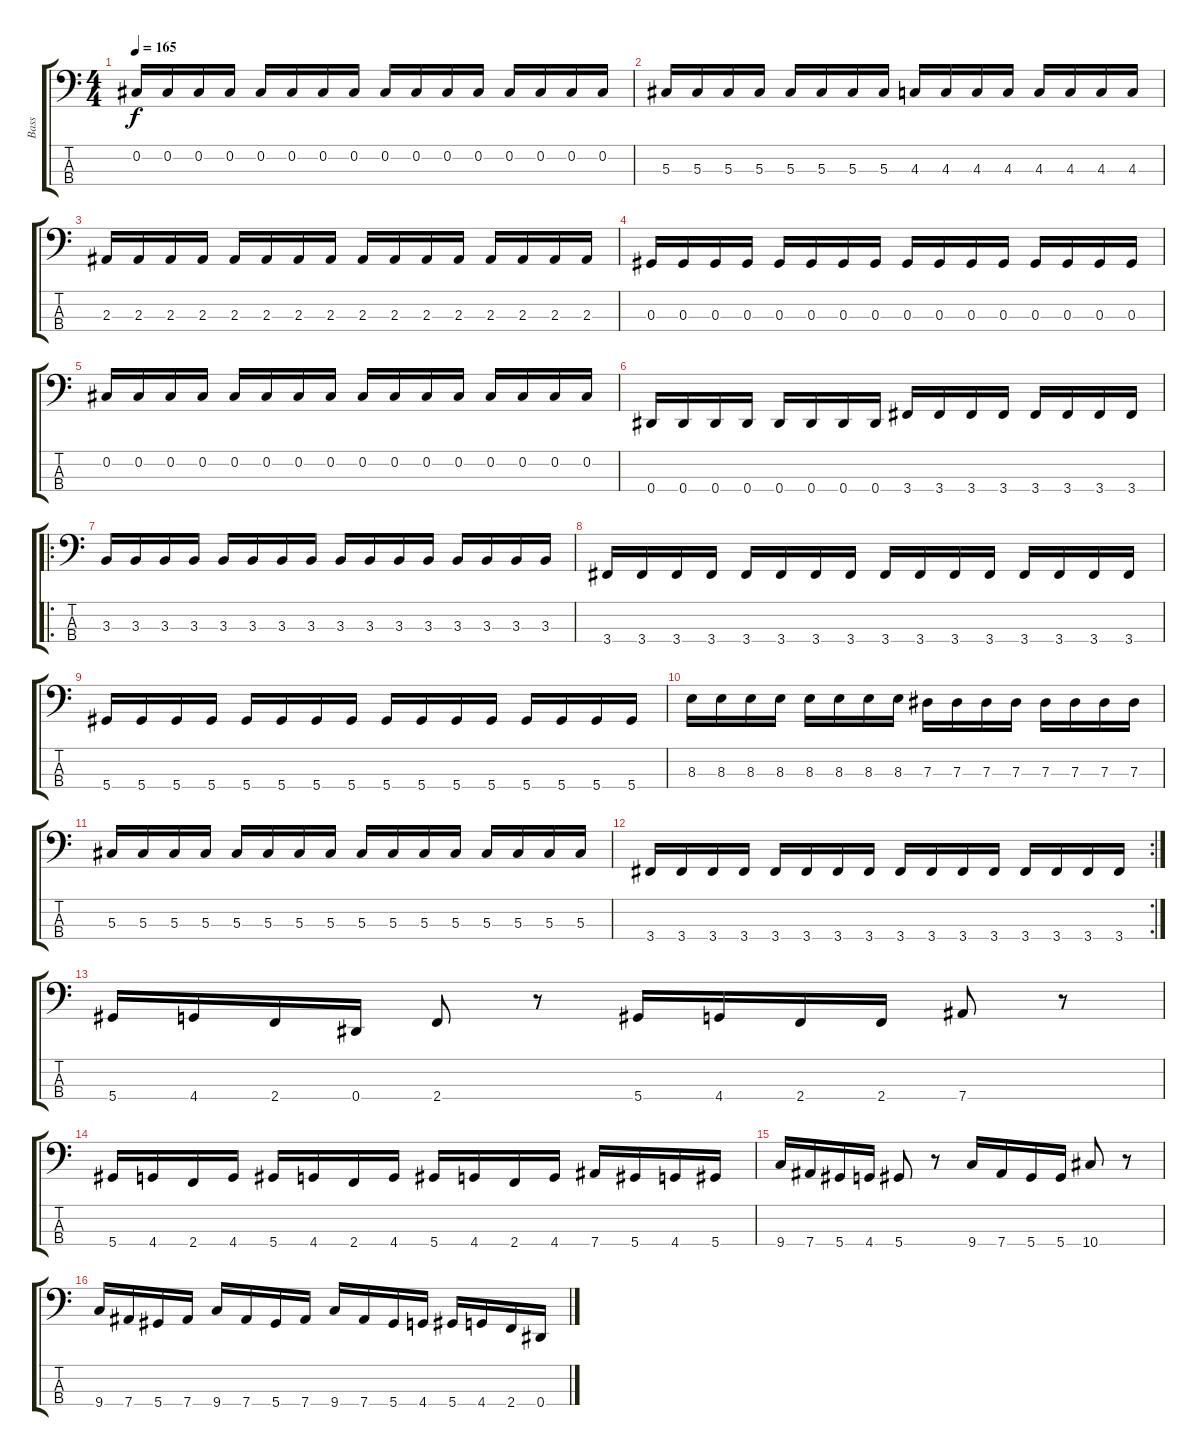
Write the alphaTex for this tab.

\track ("Bass" "Bass") {instrument electricbasspick}
\staff {score tabs}
\tuning (Gb2 Db2 Ab1 Eb1) {hide}
\ts (4 4)
\tempo 165
\clef f4
\ks c
0.2.16{dy f} 0.2.16 0.2.16 0.2.16 0.2.16 0.2.16 0.2.16 0.2.16 0.2.16 0.2.16 0.2.16 0.2.16 0.2.16 0.2.16 0.2.16 0.2.16 |
5.3.16 5.3.16 5.3.16 5.3.16 5.3.16 5.3.16 5.3.16 5.3.16 4.3.16 4.3.16 4.3.16 4.3.16 4.3.16 4.3.16 4.3.16 4.3.16 |
2.3.16 2.3.16 2.3.16 2.3.16 2.3.16 2.3.16 2.3.16 2.3.16 2.3.16 2.3.16 2.3.16 2.3.16 2.3.16 2.3.16 2.3.16 2.3.16 |
0.3.16 0.3.16 0.3.16 0.3.16 0.3.16 0.3.16 0.3.16 0.3.16 0.3.16 0.3.16 0.3.16 0.3.16 0.3.16 0.3.16 0.3.16 0.3.16 |
0.2.16 0.2.16 0.2.16 0.2.16 0.2.16 0.2.16 0.2.16 0.2.16 0.2.16 0.2.16 0.2.16 0.2.16 0.2.16 0.2.16 0.2.16 0.2.16 |
0.4.16 0.4.16 0.4.16 0.4.16 0.4.16 0.4.16 0.4.16 0.4.16 3.4.16 3.4.16 3.4.16 3.4.16 3.4.16 3.4.16 3.4.16 3.4.16 |
\ro
3.3.16 3.3.16 3.3.16 3.3.16 3.3.16 3.3.16 3.3.16 3.3.16 3.3.16 3.3.16 3.3.16 3.3.16 3.3.16 3.3.16 3.3.16 3.3.16 |
3.4.16 3.4.16 3.4.16 3.4.16 3.4.16 3.4.16 3.4.16 3.4.16 3.4.16 3.4.16 3.4.16 3.4.16 3.4.16 3.4.16 3.4.16 3.4.16 |
5.4.16 5.4.16 5.4.16 5.4.16 5.4.16 5.4.16 5.4.16 5.4.16 5.4.16 5.4.16 5.4.16 5.4.16 5.4.16 5.4.16 5.4.16 5.4.16 |
8.3.16 8.3.16 8.3.16 8.3.16 8.3.16 8.3.16 8.3.16 8.3.16 7.3.16 7.3.16 7.3.16 7.3.16 7.3.16 7.3.16 7.3.16 7.3.16 |
5.3.16 5.3.16 5.3.16 5.3.16 5.3.16 5.3.16 5.3.16 5.3.16 5.3.16 5.3.16 5.3.16 5.3.16 5.3.16 5.3.16 5.3.16 5.3.16 |
\rc 2
3.4.16 3.4.16 3.4.16 3.4.16 3.4.16 3.4.16 3.4.16 3.4.16 3.4.16 3.4.16 3.4.16 3.4.16 3.4.16 3.4.16 3.4.16 3.4.16 |
5.4.16 4.4.16 2.4.16 0.4.16 2.4.8 r.8 5.4.16 4.4.16 2.4.16 2.4.16 7.4.8 r.8 |
5.4.16 4.4.16 2.4.16 4.4.16 5.4.16 4.4.16 2.4.16 4.4.16 5.4.16 4.4.16 2.4.16 4.4.16 7.4.16 5.4.16 4.4.16 5.4.16 |
9.4.16 7.4.16 5.4.16 4.4.16 5.4.8 r.8 9.4.16 7.4.16 5.4.16 5.4.16 10.4.8 r.8 |
9.4.16 7.4.16 5.4.16 7.4.16 9.4.16 7.4.16 5.4.16 7.4.16 9.4.16 7.4.16 5.4.16 4.4.16 5.4.16 4.4.16 2.4.16 0.4.16
